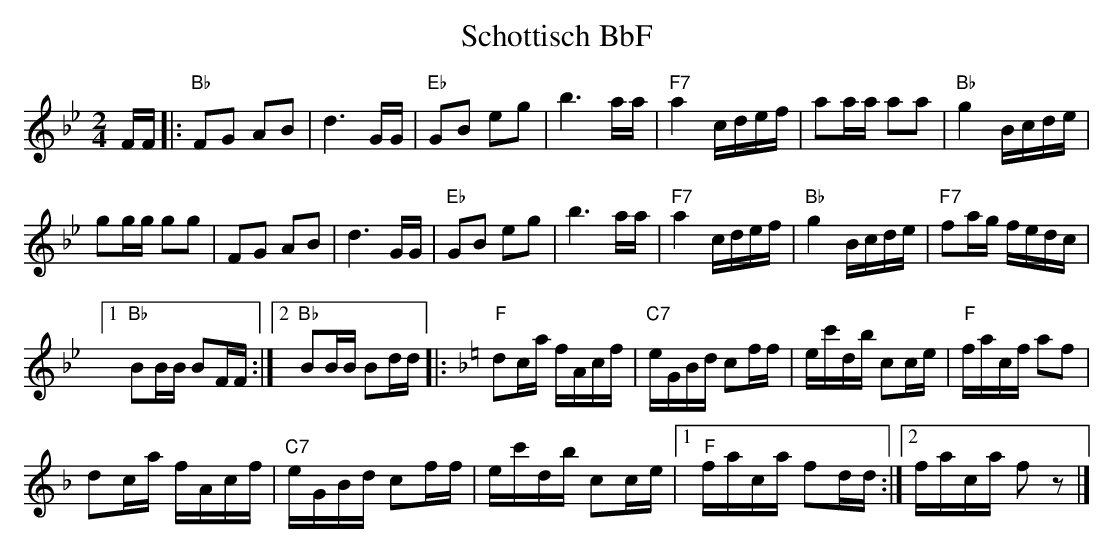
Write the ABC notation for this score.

X:1
T: Schottisch BbF
M:2/4
L:1/16
K:Bb
FF |: "Bb"F2G2 A2B2 | d6GG | "Eb"G2B2 e2g2 | b6aa | "F7"a4 cdef | a2aa a2a2 | "Bb"g4 Bcde |
g2gg g2g2 | F2G2 A2B2 | d6GG | "Eb"G2B2 e2g2 | b6aa | "F7"a4 cdef | "Bb"g4 Bcde | "F7"f2ag fedc |1
"Bb"B2BB B2FF :|2 "Bb"B2BB B2dd |: [K:F] "F"d2ca fAcf | "C7"eGBd c2ff | ec'db c2ce | "F"facf a2f2 |
d2ca fAcf | "C7"eGBd c2ff | ec'db c2ce |1 "F"faca f2dd :|2 faca f2z2 |]
